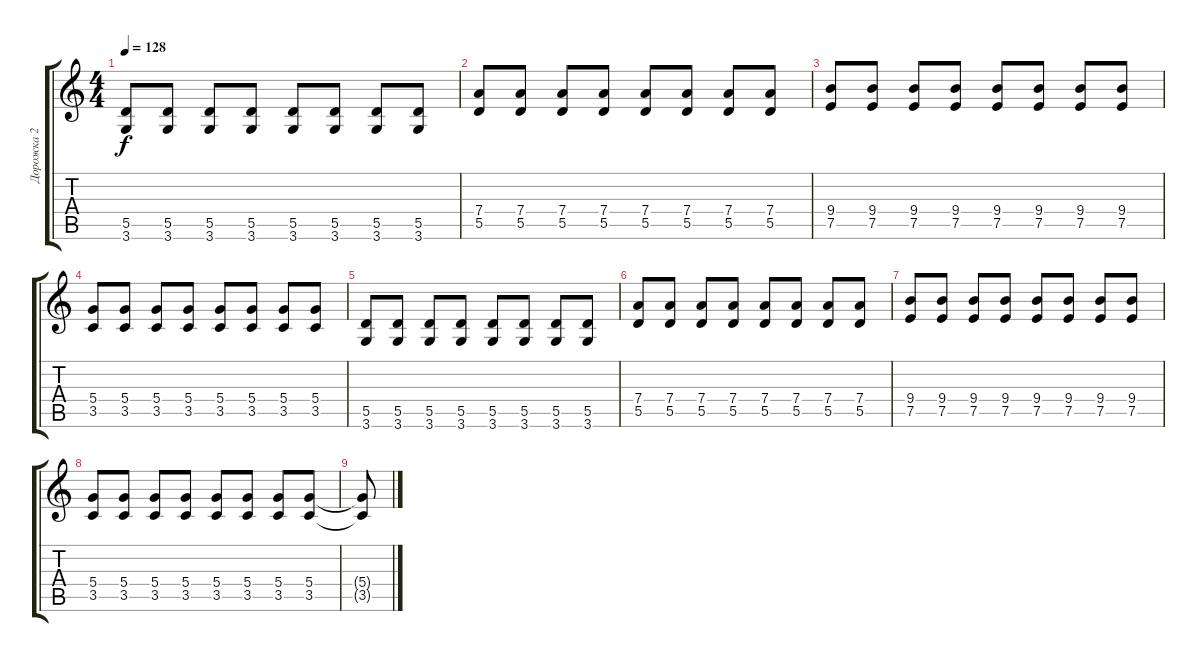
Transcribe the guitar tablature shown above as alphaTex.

\track ("Дорожка 2" "Дорожка 2") {instrument overdrivenguitar}
\staff {score tabs}
\tuning (E4 B3 G3 D3 A2 E2) {hide}
\ts (4 4)
\tempo 128
\clef g2
\ks c
(5.5 3.6).8{dy f} (5.5 3.6).8 (5.5 3.6).8 (5.5 3.6).8 (5.5 3.6).8 (5.5 3.6).8 (5.5 3.6).8 (5.5 3.6).8 |
(7.4 5.5).8 (7.4 5.5).8 (7.4 5.5).8 (7.4 5.5).8 (7.4 5.5).8 (7.4 5.5).8 (7.4 5.5).8 (7.4 5.5).8 |
(9.4 7.5).8 (9.4 7.5).8 (9.4 7.5).8 (9.4 7.5).8 (9.4 7.5).8 (9.4 7.5).8 (9.4 7.5).8 (9.4 7.5).8 |
(5.4 3.5).8 (5.4 3.5).8 (5.4 3.5).8 (5.4 3.5).8 (5.4 3.5).8 (5.4 3.5).8 (5.4 3.5).8 (5.4 3.5).8 |
(5.5 3.6).8 (5.5 3.6).8 (5.5 3.6).8 (5.5 3.6).8 (5.5 3.6).8 (5.5 3.6).8 (5.5 3.6).8 (5.5 3.6).8 |
(7.4 5.5).8 (7.4 5.5).8 (7.4 5.5).8 (7.4 5.5).8 (7.4 5.5).8 (7.4 5.5).8 (7.4 5.5).8 (7.4 5.5).8 |
(9.4 7.5).8 (9.4 7.5).8 (9.4 7.5).8 (9.4 7.5).8 (9.4 7.5).8 (9.4 7.5).8 (9.4 7.5).8 (9.4 7.5).8 |
(5.4 3.5).8 (5.4 3.5).8 (5.4 3.5).8 (5.4 3.5).8 (5.4 3.5).8 (5.4 3.5).8 (5.4 3.5).8 (5.4 3.5).8 |
(5.4{t} 3.5{t}).8
